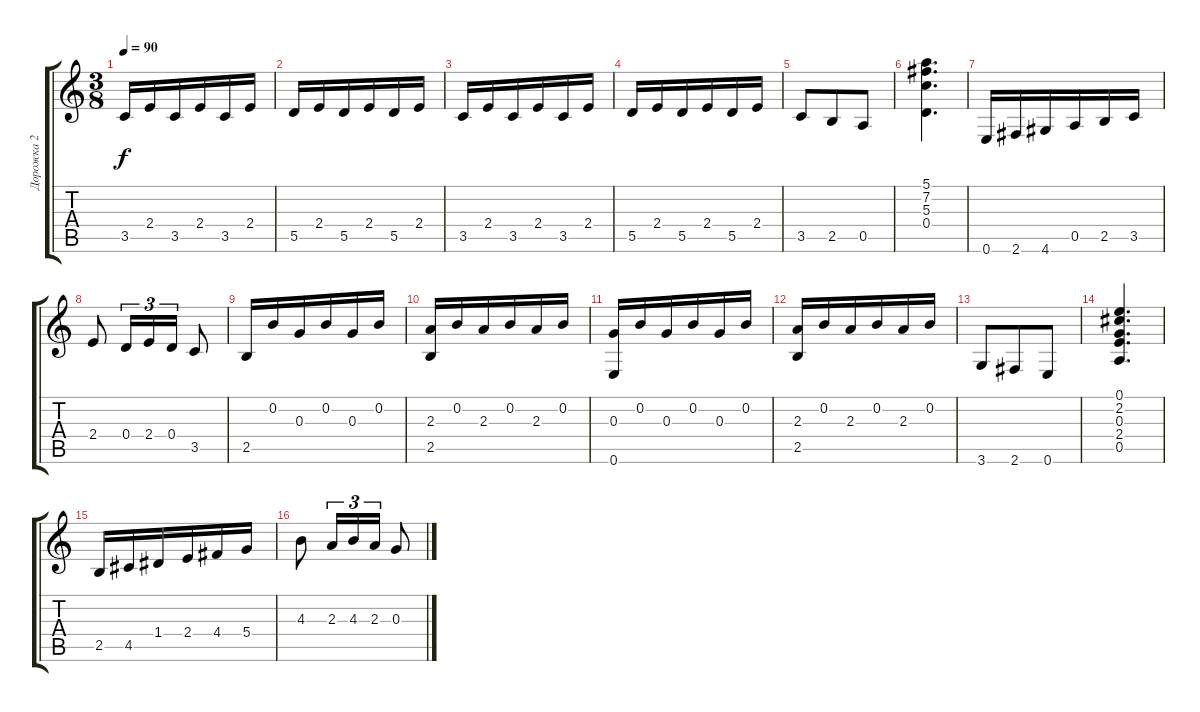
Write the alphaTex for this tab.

\track ("Дорожка 2" "Дорожка 2") {instrument acousticguitarsteel}
\staff {score tabs}
\tuning (E4 B3 G3 D3 A2 E2) {hide}
\ts (3 8)
\tempo 90
\clef g2
\ks c
3.5.16{dy f} 2.4.16 3.5.16 2.4.16 3.5.16 2.4.16 |
5.5.16 2.4.16 5.5.16 2.4.16 5.5.16 2.4.16 |
3.5.16 2.4.16 3.5.16 2.4.16 3.5.16 2.4.16 |
5.5.16 2.4.16 5.5.16 2.4.16 5.5.16 2.4.16 |
3.5.8 2.5.8 0.5.8 |
(5.1 7.2 5.3 0.4).4{d} |
0.6.16 2.6.16 4.6.16 0.5.16 2.5.16 3.5.16 |
2.4.8 0.4.16{tu (3 2)} 2.4.16{tu (3 2)} 0.4.16{tu (3 2)} 3.5.8 |
2.5.16 0.2.16 0.3.16 0.2.16 0.3.16 0.2.16 |
(2.3 2.5).16 0.2.16 2.3.16 0.2.16 2.3.16 0.2.16 |
(0.3 0.6).16 0.2.16 0.3.16 0.2.16 0.3.16 0.2.16 |
(2.3 2.5).16 0.2.16 2.3.16 0.2.16 2.3.16 0.2.16 |
3.6.8 2.6.8 0.6.8 |
(0.1 2.2 0.3 2.4 0.5).4{d} |
2.5.16 4.5.16 1.4.16 2.4.16 4.4.16 5.4.16 |
4.3.8 2.3.16{tu (3 2)} 4.3.16{tu (3 2)} 2.3.16{tu (3 2)} 0.3.8
